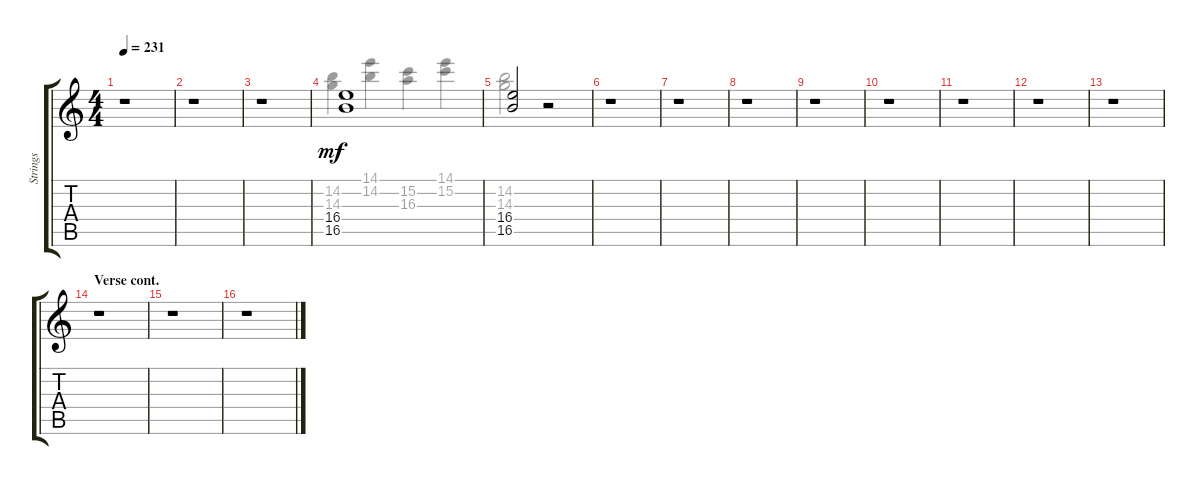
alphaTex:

\track ("Strings" "Strings") {instrument electricguitarclean}
\staff {score tabs}
\tuning (D4 A3 F3 C3 G2 C2) {hide}
\voice
\ts (4 4)
\tempo 231
\clef g2
\ks aminor
r.1{dy mf} |
r.1 |
r.1 |
(16.4 16.5).1 |
(16.4 16.5).2 r.2 |
r.1 |
r.1 |
r.1 |
r.1 |
r.1 |
r.1 |
r.1 |
r.1 |
\section ("" "Verse cont.")
r.1 |
r.1 |
r.1
\voice
\clef g2
\ottava regular
\simile none
\ks aminor
|
|
|
(14.2 14.3).4 (14.1 14.2).4 (15.2 16.3).4 (14.1 15.2).4 |
(14.2 14.3).2 |
|
|
|
|
|
|
|
|
|
|
